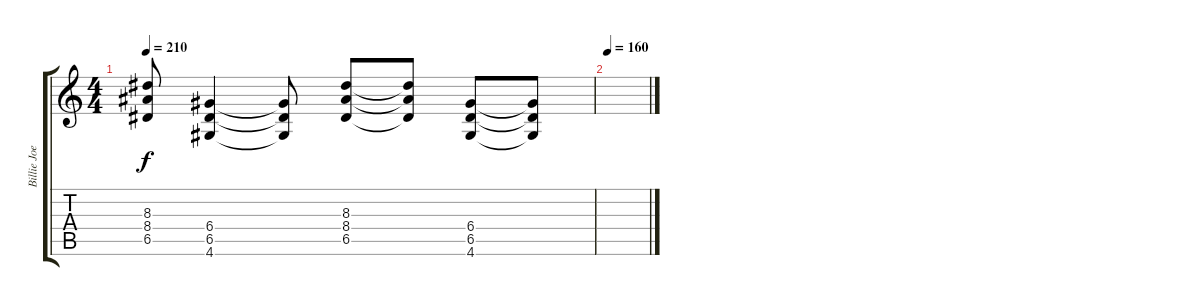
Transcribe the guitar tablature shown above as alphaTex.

\track ("Billie Joe" "Billie Joe") {instrument distortionguitar}
\staff {score tabs}
\tuning (E4 B3 G3 D3 A2 E2) {hide}
\ts (4 4)
\tempo 210
\clef g2
\ks c
(8.3{t} 8.4{t} 6.5{t}).8{dy f} (6.4 6.5 4.6).4 (6.4{t} 6.5{t} 4.6{t}).8 (8.3 8.4 6.5).8 (8.3{t} 8.4{t} 6.5{t}).8 (6.4 6.5 4.6).8 (6.4{t} 6.5{t} 4.6{t}).8 |
\tempo 160
